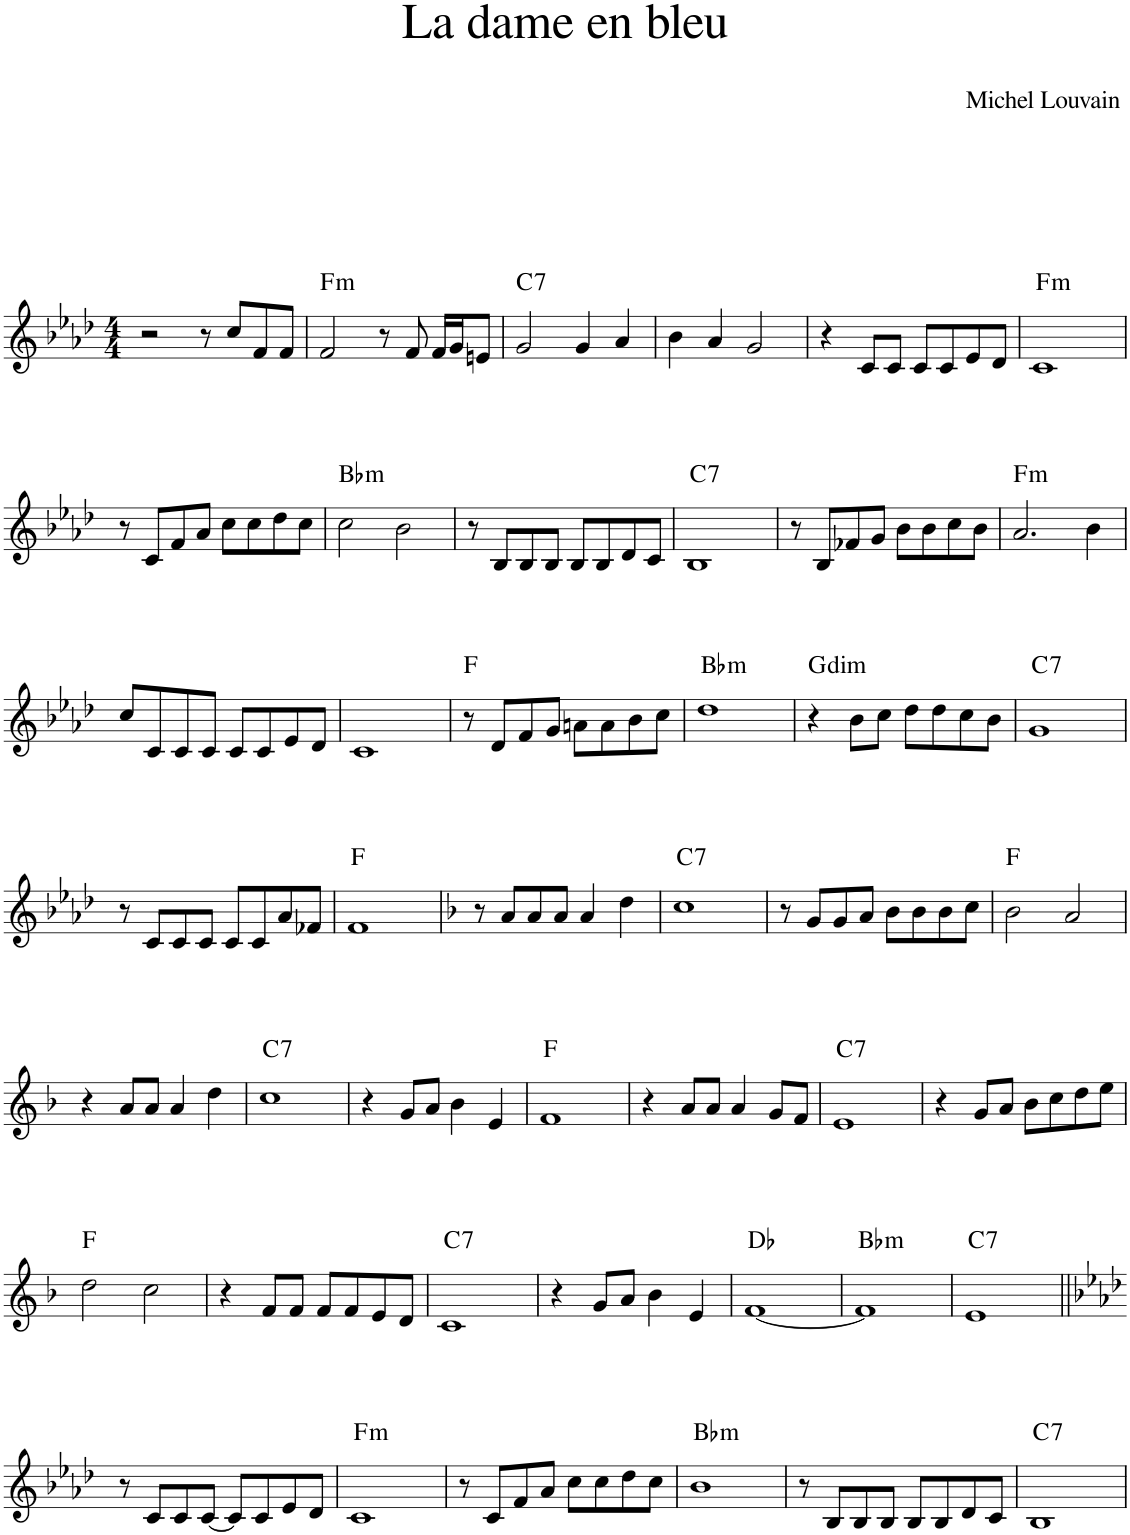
**kern	**harte
*part1	*part1
*staff1	*
*I"Piano	*
*I'Pno.	*
*clefG2	*
*k[b-e-a-d-]	*
*M4/4	*
=1	=1
2r	.
8r	.
8cc/L	.
8f/	.
8f/J	.
=2	=2
!	!LO:H:kt=m
2f/	F:min
8r	.
8f/	.
16f/LL	.
16g/J	.
8en/J	.
=3	=3
!	!LO:H:kt=7
2g/	C:7
4g/	.
4a-/	.
=4	=4
4b-\	.
4a-/	.
2g/	.
=5	=5
4r	.
8c/L	.
8c/J	.
8c/L	.
8c/	.
8e-/	.
8d-/J	.
=6	=6
!	!LO:H:kt=m
1c	F:min
!!LO:LB:g=z
=7	=7
8r	.
8c/L	.
8f/	.
8a-/J	.
8cc\L	.
8cc\	.
8dd-\	.
8cc\J	.
=8	=8
!	!LO:H:kt=m
2cc\	Bb:min
2b-\	.
=9	=9
8r	.
8B-/L	.
8B-/	.
8B-/J	.
8B-/L	.
8B-/	.
8d-/	.
8c/J	.
=10	=10
!	!LO:H:kt=7
1B-	C:7
=11	=11
8r	.
8B-/L	.
8f-X/	.
8g/J	.
8b-\L	.
8b-\	.
8cc\	.
8b-\J	.
=12	=12
!	!LO:H:kt=m
2.a-/	F:min
4b-\	.
!!LO:LB:g=z
=13	=13
8cc/L	.
8c/	.
8c/	.
8c/J	.
8c/L	.
8c/	.
8e-/	.
8d-/J	.
=14	=14
1c	.
=15	=15
8r	F:maj
8d-/L	.
8f/	.
8g/J	.
8an\L	.
8a\	.
8b-\	.
8cc\J	.
=16	=16
!	!LO:H:kt=m
1dd-	Bb:min
=17	=17
!	!LO:H:kt=dim
4r	G:dim
8b-\L	.
8cc\J	.
8dd-\L	.
8dd-\	.
8cc\	.
8b-\J	.
=18	=18
!	!LO:H:kt=7
1g	C:7
!!LO:LB:g=z
=19	=19
8r	.
8c/L	.
8c/	.
8c/J	.
8c/L	.
8c/	.
8a-/	.
8f-X/J	.
=20	=20
1f	F:maj
=21	=21
*k[b-]	*
8r	.
8a/L	.
8a/	.
8a/J	.
4a/	.
4dd\	.
=22	=22
!	!LO:H:kt=7
1cc	C:7
=23	=23
8r	.
8g/L	.
8g/	.
8a/J	.
8b-\L	.
8b-\	.
8b-\	.
8cc\J	.
=24	=24
2b-\	F:maj
2a/	.
!!LO:LB:g=z
=25	=25
4r	.
8a/L	.
8a/J	.
4a/	.
4dd\	.
=26	=26
!	!LO:H:kt=7
1cc	C:7
=27	=27
4r	.
8g/L	.
8a/J	.
4b-\	.
4e/	.
=28	=28
1f	F:maj
=29	=29
4r	.
8a/L	.
8a/J	.
4a/	.
8g/L	.
8f/J	.
=30	=30
!	!LO:H:kt=7
1e	C:7
=31	=31
4r	.
8g/L	.
8a/J	.
8b-\L	.
8cc\	.
8dd\	.
8ee\J	.
!!LO:LB:g=z
=32	=32
2dd\	F:maj
2cc\	.
=33	=33
4r	.
8f/L	.
8f/J	.
8f/L	.
8f/	.
8e/	.
8d/J	.
=34	=34
!	!LO:H:kt=7
1c	C:7
=35	=35
4r	.
8g/L	.
8a/J	.
4b-\	.
4e/	.
=36	=36
[1f	Db:maj
=37	=37
!	!LO:H:kt=m
1f]	Bb:min
=38	=38
!	!LO:H:kt=7
1e	C:7
!!LO:LB:g=z
=39||	=39||
*k[b-e-a-d-]	*
8r	.
8c/L	.
8c/	.
[8c/J	.
8c/L]	.
8c/	.
8e-/	.
8d-/J	.
=40	=40
!	!LO:H:kt=m
1c	F:min
=41	=41
8r	.
8c/L	.
8f/	.
8a-/J	.
8cc\L	.
8cc\	.
8dd-\	.
8cc\J	.
=42	=42
!	!LO:H:kt=m
1b-	Bb:min
=43	=43
8r	.
8B-/L	.
8B-/	.
8B-/J	.
8B-/L	.
8B-/	.
8d-/	.
8c/J	.
=44	=44
!	!LO:H:kt=7
1B-	C:7
=	=
*-	*-
